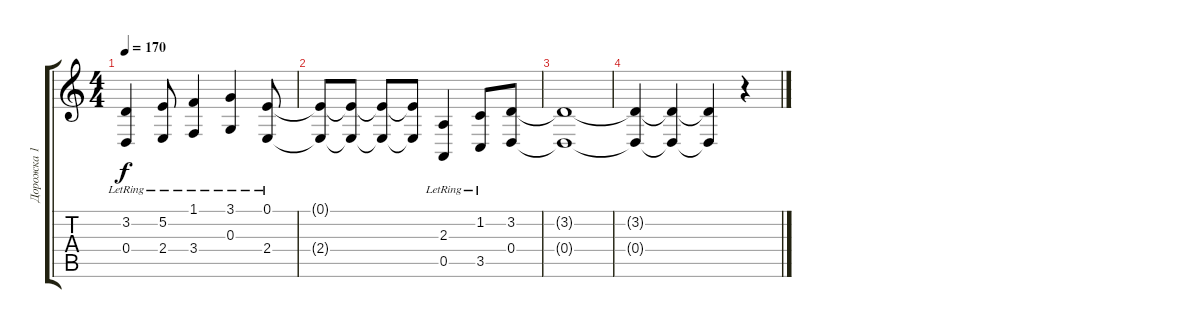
\track ("Дорожка 1" "Дорожка 1") {instrument pad1newage}
\staff {score tabs}
\tuning (E4 B3 G3 D3 A2 E2) {hide}
\ts (4 4)
\tempo 170
\clef g2
\ks c
(3.2{lr} 0.4{lr}).4{dy f} (5.2{lr} 2.4{lr}).8 (1.1{lr} 3.4{lr}).4 (3.1{lr} 0.3{lr}).4 (0.1{lr} 2.4{lr}).8 |
(0.1{t} 2.4{t}).8 (0.1{t} 2.4{t}).8 (0.1{t} 2.4{t}).8 (0.1{t} 2.4{t}).8 (2.3 0.5{lr}).4 (1.2{lr} 3.5).8 (3.2 0.4).8 |
(3.2{t} 0.4{t}).1 |
(3.2{t} 0.4{t}).4 (3.2{t} 0.4{t}).4 (3.2{t} 0.4{t}).4 r.4
